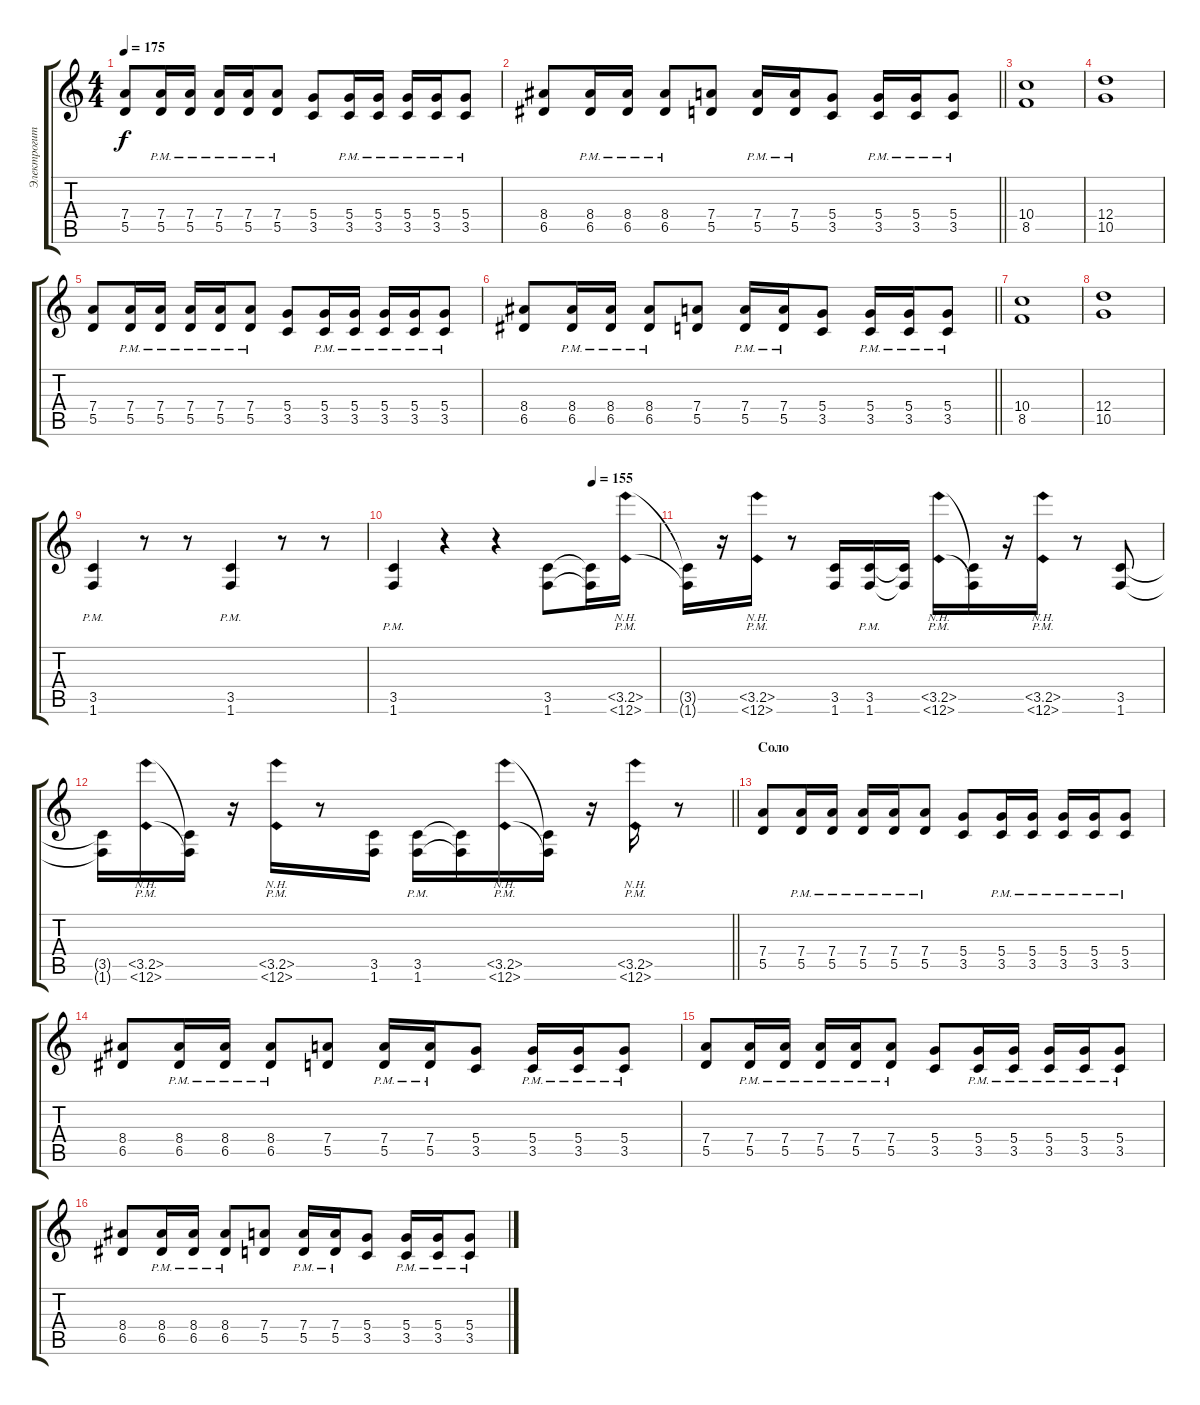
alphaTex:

\track ("Электрогитара" "Электрогит") {instrument overdrivenguitar}
\staff {score tabs}
\tuning (E4 B3 G3 D3 A2 E2) {hide}
\ts (4 4)
\tempo 175
\clef g2
\ks c
(7.4 5.5).8{dy f} (7.4{pm} 5.5).16 (7.4{pm} 5.5{pm}).16 (7.4{pm} 5.5{pm}).16 (7.4{pm} 5.5{pm}).16 (7.4{pm} 5.5{pm}).8 (5.4 3.5).8 (5.4{pm} 3.5).16 (5.4{pm} 3.5{pm}).16 (5.4{pm} 3.5{pm}).16 (5.4{pm} 3.5{pm}).16 (5.4{pm} 3.5{pm}).8 |
\barLineRight lightlight
(8.4 6.5).8 (8.4{pm} 6.5).16 (8.4{pm} 6.5{pm}).16 (8.4{pm} 6.5{pm}).8 (7.4 5.5).8 (7.4{pm} 5.5).16 (7.4{pm} 5.5{pm}).16 (5.4 3.5).8 (5.4{pm} 3.5).16 (5.4{pm} 3.5{pm}).16 (5.4{pm} 3.5{pm}).8 |
(10.4 8.5).1 |
(12.4 10.5).1 |
(7.4 5.5).8 (7.4{pm} 5.5).16 (7.4{pm} 5.5{pm}).16 (7.4{pm} 5.5{pm}).16 (7.4{pm} 5.5{pm}).16 (7.4{pm} 5.5{pm}).8 (5.4 3.5).8 (5.4{pm} 3.5).16 (5.4{pm} 3.5{pm}).16 (5.4{pm} 3.5{pm}).16 (5.4{pm} 3.5{pm}).16 (5.4{pm} 3.5{pm}).8 |
\barLineRight lightlight
(8.4 6.5).8 (8.4{pm} 6.5).16 (8.4{pm} 6.5{pm}).16 (8.4{pm} 6.5{pm}).8 (7.4 5.5).8 (7.4{pm} 5.5).16 (7.4{pm} 5.5{pm}).16 (5.4 3.5).8 (5.4{pm} 3.5).16 (5.4{pm} 3.5{pm}).16 (5.4{pm} 3.5{pm}).8 |
(10.4 8.5).1 |
(12.4 10.5).1 |
(3.5{pm} 1.6{pm}).4 r.8 r.8 (3.5{pm} 1.6{pm}).4 r.8 r.8 |
\tempo (155 0.75)
(3.5{pm} 1.6{pm}).4 r.4 r.4 (3.5 1.6).8{instrument distortionguitar} (3.5{t} 1.6{t}).16 (3.5{nh pm} 1.6{nh pm}).16 |
(3.5{t} 1.6{t}).16 r.16 (3.5{nh pm} 1.6{nh pm}).16 r.8 (3.5 1.6).16 (3.5{pm} 1.6{pm}).16 (3.5{t} 1.6{t}).16 (3.5{nh pm} 1.6{nh pm}).16 (3.5{t} 1.6{t}).16 r.16 (3.5{nh pm} 1.6{nh pm}).16 r.8 (3.5 1.6).8 |
\barLineRight lightlight
(3.5{t} 1.6{t}).16 (3.5{nh pm} 1.6{nh pm}).16 (3.5{t} 1.6{t}).16 r.16 (3.5{nh pm} 1.6{nh pm}).16 r.8 (3.5 1.6).16 (3.5{pm} 1.6{pm}).16 (3.5{t} 1.6{t}).16 (3.5{nh pm} 1.6{nh pm}).16 (3.5{t} 1.6{t}).16 r.16 (3.5{nh pm} 1.6{nh pm}).16 r.8 |
\section ("" "Соло")
(7.4 5.5).8{volume 16 instrument overdrivenguitar} (7.4{pm} 5.5).16 (7.4{pm} 5.5{pm}).16 (7.4{pm} 5.5{pm}).16 (7.4{pm} 5.5{pm}).16 (7.4{pm} 5.5{pm}).8 (5.4 3.5).8 (5.4{pm} 3.5).16 (5.4{pm} 3.5{pm}).16 (5.4{pm} 3.5{pm}).16 (5.4{pm} 3.5{pm}).16 (5.4{pm} 3.5{pm}).8 |
(8.4 6.5).8 (8.4{pm} 6.5).16 (8.4{pm} 6.5{pm}).16 (8.4{pm} 6.5{pm}).8 (7.4 5.5).8 (7.4{pm} 5.5).16 (7.4{pm} 5.5{pm}).16 (5.4 3.5).8 (5.4{pm} 3.5).16 (5.4{pm} 3.5{pm}).16 (5.4{pm} 3.5{pm}).8 |
(7.4 5.5).8 (7.4{pm} 5.5).16 (7.4{pm} 5.5{pm}).16 (7.4{pm} 5.5{pm}).16 (7.4{pm} 5.5{pm}).16 (7.4{pm} 5.5{pm}).8 (5.4 3.5).8 (5.4{pm} 3.5).16 (5.4{pm} 3.5{pm}).16 (5.4{pm} 3.5{pm}).16 (5.4{pm} 3.5{pm}).16 (5.4{pm} 3.5{pm}).8 |
(8.4 6.5).8 (8.4{pm} 6.5).16 (8.4{pm} 6.5{pm}).16 (8.4{pm} 6.5{pm}).8 (7.4 5.5).8 (7.4{pm} 5.5).16 (7.4{pm} 5.5{pm}).16 (5.4 3.5).8 (5.4{pm} 3.5).16 (5.4{pm} 3.5{pm}).16 (5.4{pm} 3.5{pm}).8
